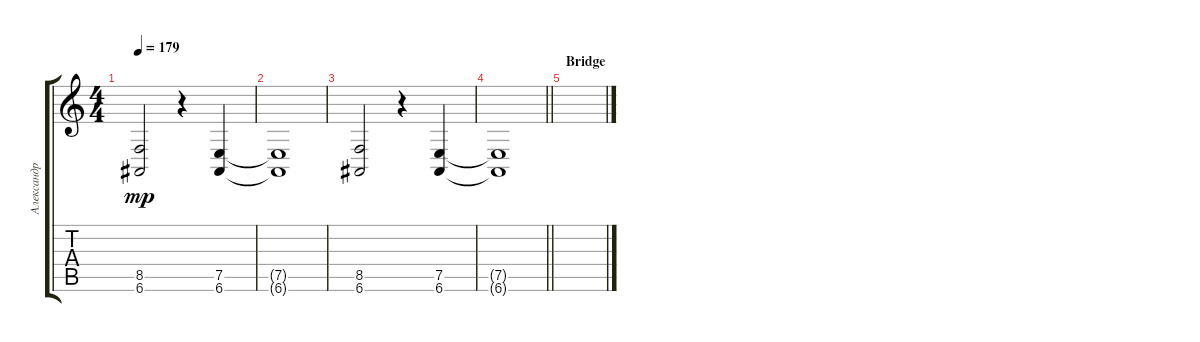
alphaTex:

\track ("Александр \"Wish\" Андрюхин" "Александр ") {instrument stringensemble1}
\staff {score tabs}
\tuning (E4 B3 G3 D3 A2 E2) {hide}
\ts (4 4)
\tempo 179
\clef g2
\ks c
(8.5 6.6).2{dy mp} r.4 (7.5 6.6).4 |
(7.5{t} 6.6{t}).1 |
(8.5 6.6).2 r.4 (7.5 6.6).4 |
\barLineRight lightlight
(7.5{t} 6.6{t}).1 |
\section ("" "Bridge")
